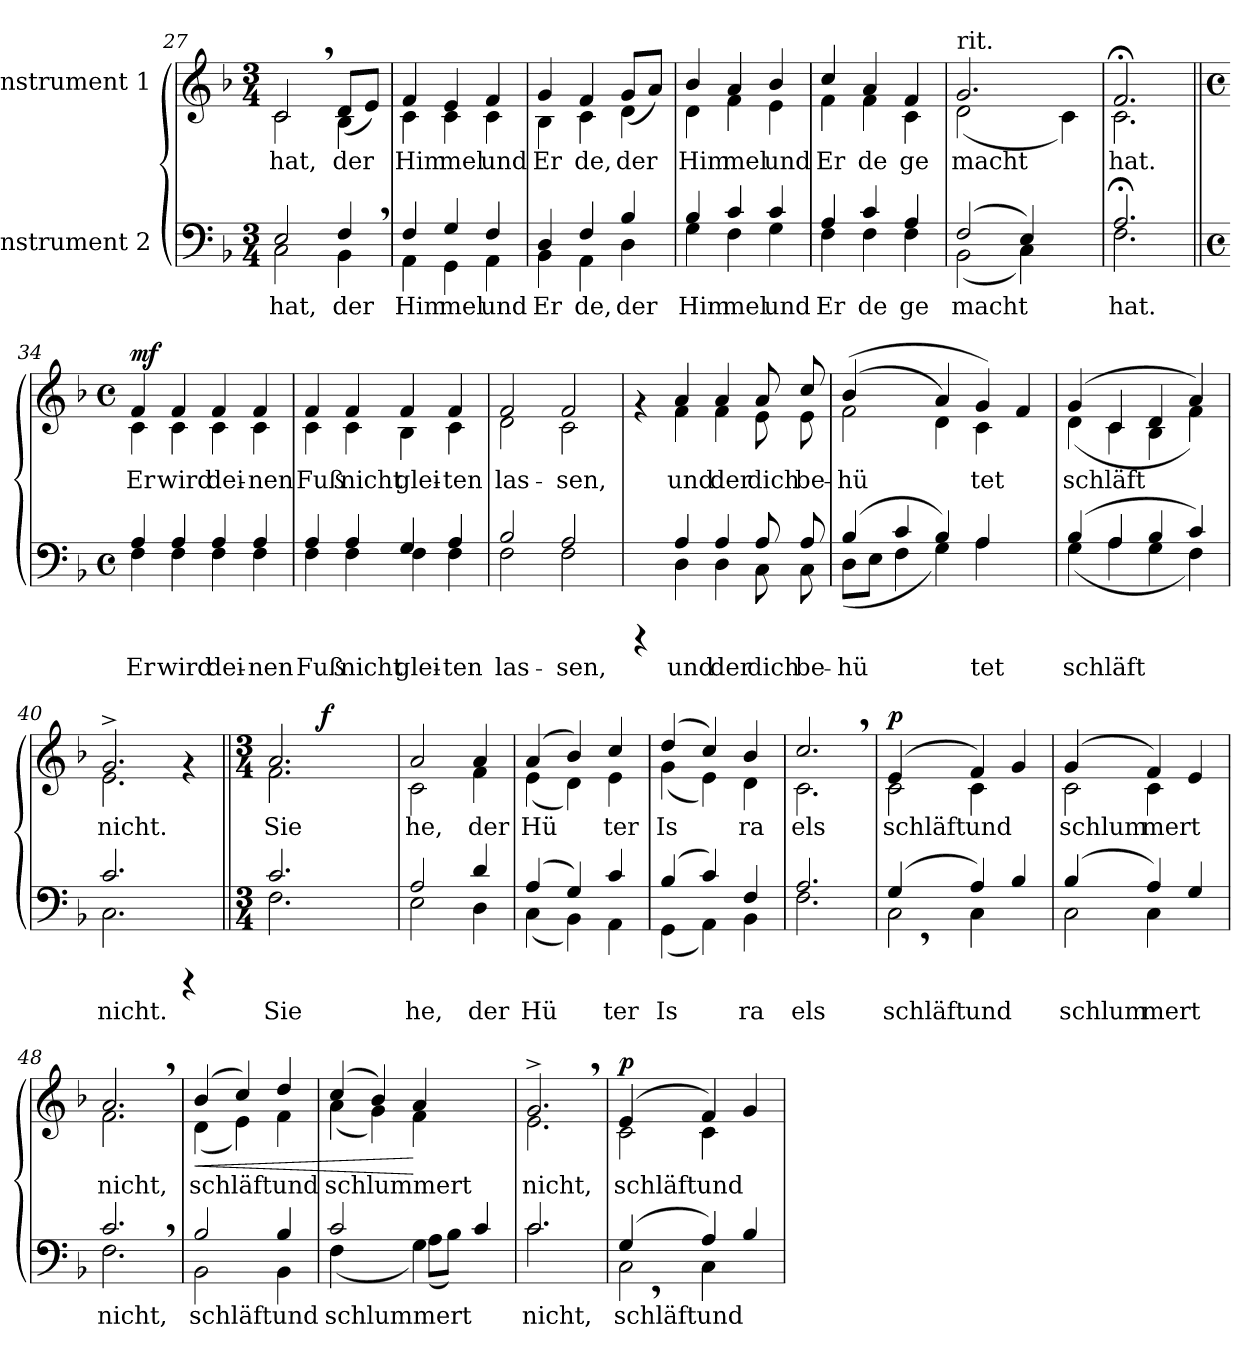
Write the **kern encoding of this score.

**kern	**text	**kern	**text	**dynam
*part2	*part2	*part1	*part1	*part1
*staff2	*staff2	*staff1	*staff1	*staff1
*I"Instrument 2	*	*I"Instrument 1	*	*
*clefF4	*	*clefG2	*	*
*k[b-]	*	*k[b-]	*	*
*F:	*	*F:	*	*
*M3/4	*	*M3/4	*	*
=27	=27	=27	=27	=27
*^	*	*	*	*
!	!	!LO:LY:a:cj	!	!LO:LY:b:cj	!
*	*	*	*^	*	*
2E/	2C\	hat,	2c,>/	2c\	hat,	.
!	!	!LO:LY:a:cj	!	!	!LO:LY:b:cj	!
4F,>/	4BB-\	der	4B-\	(>8d/L	der	.
!	!	!	!	!	!LO:LY:b:cj	!
.	.	.	.	8e/J)	.	.
=28	=28	=28	=28	=28	=28	=28
!	!	!LO:LY:a:cj	!	!	!LO:LY:b:cj	!
4F/	4AA\	Him	4f/	4c\	Him	.
!	!	!LO:LY:a:cj	!	!	!LO:LY:b:cj	!
4G/	4GG\	mel	4e/	4c\	mel	.
!	!	!LO:LY:a:cj	!	!	!LO:LY:b:cj	!
4F/	4AA\	und	4f/	4c\	und	.
=29	=29	=29	=29	=29	=29	=29
!	!	!LO:LY:a:cj	!	!	!LO:LY:b:cj	!
4D/	4BB-\	Er	4g/	4B-\	Er	.
!	!	!LO:LY:a:cj	!	!	!LO:LY:b:cj	!
4F/	4AA\	de,	4f/	4c\	de,	.
!	!	!LO:LY:a:cj	!	!	!LO:LY:b:cj	!
4B-/	4D\	der	4d\	(>8g/L	der	.
!	!	!	!	!	!LO:LY:b:cj	!
.	.	.	.	8a/J)	.	.
=30	=30	=30	=30	=30	=30	=30
!	!	!LO:LY:a:cj	!	!	!LO:LY:b:cj	!
4B-/	4G\	Him	4b-/	4d\	Him	.
!	!	!LO:LY:a:cj	!	!	!LO:LY:b:cj	!
4c/	4F\	mel	4a/	4f\	mel	.
!	!	!LO:LY:a:cj	!	!	!LO:LY:b:cj	!
4c/	4G\	und	4b-/	4e\	und	.
=31	=31	=31	=31	=31	=31	=31
!	!	!LO:LY:a:cj	!	!	!LO:LY:b:cj	!
4A/	4F\	Er	4cc/	4f\	Er	.
!	!	!LO:LY:a:cj	!	!	!LO:LY:b:cj	!
4c/	4F\	de	4a/	4f\	de	.
!	!	!LO:LY:a:cj	!	!	!LO:LY:b:cj	!
4A/	4F\	ge	4f/	4c\	ge	.
=32	=32	=32	=32	=32	=32	=32
!	!	!	!LO:TX:a:t=rit.	!	!	!
!	!	!LO:LY:a:cj	!	!	!LO:LY:b:cj	!
(>2F/	(<2BB-\	macht	2.g/	(<2d\	macht	.
!	!	!LO:LY:a:cj	!	!	!	!
4E/)	4C\)	.	.	2ryy	.	.
!	!	!	!	!	!LO:LY:b:cj	!
4ryy	4ryy	.	4c\)	.	.	.
=33	=33	=33	=33	=33	=33	=33
!	!	!LO:LY:a:cj	!	!	!LO:LY:b:cj	!
2.A;/	2.F\	hat.	2.f;</	2.c\	hat.	.
!!LO:PB:g=z	!!
=34||	=34||	=34||	=34||	=34||	=34||	=34||
*M4/4	*	*	*M4/4	*	*	*
*met(c)	*	*	*met(c)	*	*	*
!	!	!LO:LY:a:cj	!	!	!LO:LY:b:cj	!LO:DY:a
4A/	4F\	Er	4f/	4c\	Er	mf
!	!	!LO:LY:a:cj	!	!	!LO:LY:b:cj	!
4A/	4F\	wird	4f/	4c\	wird	.
!	!	!LO:LY:a:cj	!	!	!LO:LY:b:cj	!
4A/	4F\	dei-	4f/	4c\	dei-	.
!	!	!LO:LY:a:cj	!	!	!LO:LY:b:cj	!
4A/	4F\	-nen	4f/	4c\	-nen	.
=35	=35	=35	=35	=35	=35	=35
!	!	!LO:LY:a:cj	!	!	!LO:LY:b:cj	!
4A/	4F\	Fuß	4f/	4c\	Fuß	.
!	!	!LO:LY:a:cj	!	!	!LO:LY:b:cj	!
4A/	4F\	nicht	4f/	4c\	nicht	.
!	!	!LO:LY:a:cj	!	!	!LO:LY:b:cj	!
4G/	4F\	glei-	4f/	4B-\	glei-	.
!	!	!LO:LY:a:cj	!	!	!LO:LY:b:cj	!
4A/	4F\	-ten	4f/	4c\	-ten	.
=36	=36	=36	=36	=36	=36	=36
!	!	!LO:LY:a:cj	!	!	!LO:LY:b:cj	!
2B-/	2F\	las-	2f/	2d\	las-	.
!	!	!LO:LY:a:cj	!	!	!LO:LY:b:cj	!
2A/	2F\	-sen,	2f/	2c\	-sen,	.
=37	=37	=37	=37	=37	=37	=37
4rCCC	4ryy	.	4rf	4ryy	.	.
!	!	!LO:LY:a:cj	!	!	!LO:LY:b:cj	!
4A/	4D\	und	4a/	4f\	und	.
!	!	!LO:LY:a:cj	!	!	!LO:LY:b:cj	!
4A/	4D\	der	4a/	4f\	der	.
!	!	!LO:LY:a:cj	!	!	!LO:LY:b:cj	!
8A/	8C\	dich	8a/	8e\	dich	.
!	!	!LO:LY:a:cj	!	!	!LO:LY:b:cj	!
8A/	8C\	be-	8cc/	8e\	be-	.
=38	=38	=38	=38	=38	=38	=38
!	!	!LO:LY:a:cj	!	!	!LO:LY:b:cj	!
(>4B-/	(<8D\L	-hü-	(<2f\	(>4b-/	-hü-	.
!	!	!LO:LY:a:cj	!	!	!	!
.	8E\J	--	.	.	.	.
!	!	!LO:LY:a:cj	!	!	!	!
4c/	4F\	--	.	4ryy	.	.
!	!	!LO:LY:a:cj	!	!	!LO:LY:b:cj	!
!	!	!	!	!	!LO:LY:b:cj	!
4B-/)	4G\)	--	4a/	4d\)	--	.
!	!	!LO:LY:a:cj	!	!	!LO:LY:b:cj	!
4A/	4A\	-tet	4g/)	4c\	-tet	.
4ryy	4ryy	.	4f/	4ryy	.	.
=39	=39	=39	=39	=39	=39	=39
!	!	!LO:LY:a:cj	!	!	!LO:LY:b:cj	!
(>4B-/	(<4G\	schläft	(>4g/	(<4d\	schläft	.
!	!	!LO:LY:a:cj	!	!	!LO:LY:b:cj	!
4A/	4A\	.	4c/	4c\	.	.
!	!	!LO:LY:a:cj	!	!	!LO:LY:b:cj	!
4B-/	4G\	.	4d/	4B-\	.	.
!	!	!LO:LY:a:cj	!	!	!LO:LY:b:cj	!
4c/)	4F\)	.	4a/)	4f\)	.	.
!!LO:LB:g=z	!!
=40	=40	=40	=40	=40	=40	=40
!	!	!LO:LY:a:cj	!	!	!LO:LY:b:cj	!
2.c/	2.C\	nicht.	2.g^>/	2.e\	nicht.	.
4rCCC	4ryy	.	4rf	4ryy	.	.
*	*	*	*v	*v	*	*
=41||	=41||	=41||	=41||	=41||	=41||
*M3/4	*	*	*M3/4	*	*
*	*	*	*^	*	*
!	!	!LO:LY:a:cj	!	!	!LO:LY:b:cj	!
*	*	*	*	*^	*	*
2.c/	2.F\	Sie	2.a/	2.f\	8ryy	Sie	.
.	.	.	.	.	16ryy	.	.
.	.	.	.	.	64ryy	.	.
!	!	!	!	!	!	!	!LO:DY:a
.	.	.	.	.	2ryy	.	f
.	.	.	.	.	32.ryy	.	.
=42	=42	=42	=42	=42	=42	=42	=42
!	!	!LO:LY:a:cj	!	!	!	!LO:LY:b:cj	!
*	*	*	*	*v	*v	*	*
2A/	2E\	he,	2a/	2c\	he,	.
!	!	!LO:LY:a:cj	!	!	!LO:LY:b:cj	!
4d/	4D\	der	4a/	4f\	der	.
=43	=43	=43	=43	=43	=43	=43
!	!	!LO:LY:a:cj	!	!	!LO:LY:b:cj	!
(>4A/	(<4C\	Hü	(>4a/	(<4e\	Hü	.
!	!	!LO:LY:a:cj	!	!	!LO:LY:b:cj	!
4G/)	4BB-\)	.	4b-/)	4d\)	.	.
!	!	!LO:LY:a:cj	!	!	!LO:LY:b:cj	!
4c/	4AA\	ter	4cc/	4e\	ter	.
=44	=44	=44	=44	=44	=44	=44
!	!	!LO:LY:a:cj	!	!	!LO:LY:b:cj	!
(>4B-/	(<4GG\	Is	(>4dd/	(<4g\	Is	.
!	!	!LO:LY:a:cj	!	!	!LO:LY:b:cj	!
4c/)	4AA\)	.	4cc/)	4e\)	.	.
!	!	!LO:LY:a:cj	!	!	!LO:LY:b:cj	!
4F/	4BB-\	ra	4b-/	4d\	ra	.
=45	=45	=45	=45	=45	=45	=45
!	!	!LO:LY:a:cj	!	!	!LO:LY:b:cj	!
2.A/	2.F\	els	2.cc,>/	2.c\	els	.
=46	=46	=46	=46	=46	=46	=46
!	!	!LO:LY:a:cj	!	!	!LO:LY:b:cj	!LO:DY:a
2C\	(>4G,>/	schläft	2c\	(>4e/	schläft	p
.	4ryy	.	.	4ryy	.	.
!	!	!LO:LY:a:cj	!	!	!	!
!	!	!LO:LY:a:cj	!	!	!LO:LY:b:cj	!
!	!	!	!	!	!LO:LY:b:cj	!
4A/)	4C\	und	4f/)	4c\	und	.
4B-/	4ryy	.	4g/	4ryy	.	.
=47	=47	=47	=47	=47	=47	=47
!	!	!LO:LY:a:cj	!	!	!LO:LY:b:cj	!
2C\	(>4B-/	schlum	2c\	(>4g/	schlum	.
.	4ryy	.	.	4ryy	.	.
!	!	!LO:LY:a:cj	!	!	!	!
!	!	!LO:LY:a:cj	!	!	!LO:LY:b:cj	!
!	!	!	!	!	!LO:LY:b:cj	!
4A/)	4C\	mert	4f/)	4c\	mert	.
4G/	4ryy	.	4e/	4ryy	.	.
=48	=48	=48	=48	=48	=48	=48
!	!	!LO:LY:a:cj	!	!	!LO:LY:b:cj	!
2.c,</	2.F\	nicht,	2.a,>/	2.f\	nicht,	.
!!LO:LB:g=z	!!
=49	=49	=49	=49	=49	=49	=49
!	!	!LO:LY:a:cj	!	!	!LO:LY:b:cj	!LO:HP:b
2B-/	2BB-\	schläftund	(>4b-/	(<4d\	schläftund	<
!	!	!	!	!	!LO:LY:b:cj	!
.	.	.	4cc/)	4e\)	.	.
!	!	!LO:LY:a:cj	!	!	!LO:LY:b:cj	!
4B-/	4BB-\	.	4dd/	4f\	.	.
=50	=50	=50	=50	=50	=50	=50
!	!	!LO:LY:a:cj	!	!	!LO:LY:b:cj	!
2c/	(<4F\	schlummert	(>4cc/	(<4a\	schlummert	.
!	!	!	!	!	!LO:LY:b:cj	!
.	4ryy	.	4b-/)	4g\)	.	.
!	!	!LO:LY:a:cj	!	!	!	!
!	!	!LO:LY:a:cj	!	!	!LO:LY:b:cj	!
4G\)	(<8A\L	.	4a/	4f\	.	[
!	!	!LO:LY:a:cj	!	!	!	!
.	8B-\J)	.	.	.	.	.
4c/	4ryy	.	4ryy	4ryy	.	.
=51	=51	=51	=51	=51	=51	=51
!	!	!LO:LY:a:cj	!	!	!LO:LY:b:cj	!
2.c/	2.c\	nicht,	2.g^>,>/	2.e\	nicht,	.
=52	=52	=52	=52	=52	=52	=52
!	!	!LO:LY:a:cj	!	!	!LO:LY:b:cj	!LO:DY:a
2C\	(>4G,>/	schläftund	2c\	(>4e/	schläftund	p
.	4ryy	.	.	4ryy	.	.
!	!	!LO:LY:a:cj	!	!	!	!
!	!	!LO:LY:a:cj	!	!	!LO:LY:b:cj	!
!	!	!	!	!	!LO:LY:b:cj	!
4A/)	4C\	.	4f/)	4c\	.	.
4B-/	4ryy	.	4g/	4ryy	.	.
*v	*v	*	*	*	*	*
*	*	*v	*v	*	*
=	=	=	=	=
*-	*-	*-	*-	*-
